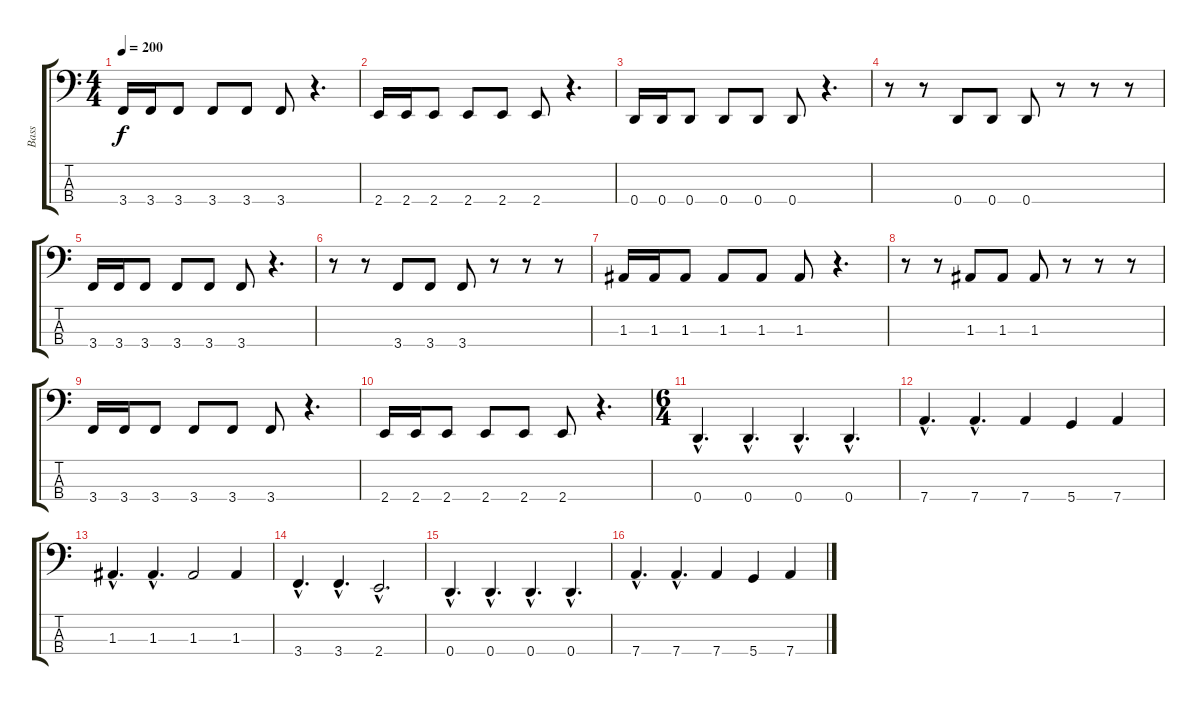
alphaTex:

\track ("Bass" "Bass") {instrument electricbassfinger}
\staff {score tabs}
\tuning (G2 D2 A1 D1) {hide}
\ts (4 4)
\tempo 200
\clef f4
\ks c
3.4.16{dy f} 3.4.16 3.4.8 3.4.8 3.4.8 3.4.8 r.4{d} |
2.4.16 2.4.16 2.4.8 2.4.8 2.4.8 2.4.8 r.4{d} |
0.4.16 0.4.16 0.4.8 0.4.8 0.4.8 0.4.8 r.4{d} |
r.8 r.8 0.4.8 0.4.8 0.4.8 r.8 r.8 r.8 |
3.4.16 3.4.16 3.4.8 3.4.8 3.4.8 3.4.8 r.4{d} |
r.8 r.8 3.4.8 3.4.8 3.4.8 r.8 r.8 r.8 |
1.3.16 1.3.16 1.3.8 1.3.8 1.3.8 1.3.8 r.4{d} |
r.8 r.8 1.3.8 1.3.8 1.3.8 r.8 r.8 r.8 |
3.4.16 3.4.16 3.4.8 3.4.8 3.4.8 3.4.8 r.4{d} |
2.4.16 2.4.16 2.4.8 2.4.8 2.4.8 2.4.8 r.4{d} |
\ts (6 4)
0.4{hac}.4{d} 0.4{hac}.4{d} 0.4{hac}.4{d} 0.4{hac}.4{d} |
7.4{hac}.4{d} 7.4{hac}.4{d} 7.4.4 5.4.4 7.4.4 |
1.3{hac}.4{d} 1.3{hac}.4{d} 1.3.2 1.3.4 |
3.4{hac}.4{d} 3.4{hac}.4{d} 2.4{hac}.2{d} |
0.4{hac}.4{d} 0.4{hac}.4{d} 0.4{hac}.4{d} 0.4{hac}.4{d} |
7.4{hac}.4{d} 7.4{hac}.4{d} 7.4.4 5.4.4 7.4.4
